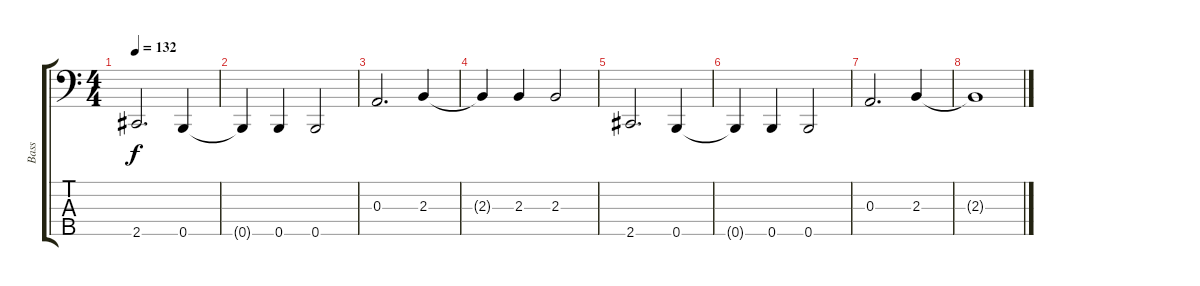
\track ("Bass" "Bass") {instrument electricbassfinger}
\staff {score tabs}
\tuning (G2 D2 A1 E1 B0) {hide}
\ts (4 4)
\tempo 132
\clef f4
\ks c
2.5.2{d dy f} 0.5.4 |
0.5{t}.4 0.5.4 0.5.2 |
0.3.2{d} 2.3.4 |
2.3{t}.4 2.3.4 2.3.2 |
2.5.2{d} 0.5.4 |
0.5{t}.4 0.5.4 0.5.2 |
0.3.2{d} 2.3.4 |
2.3{t}.1
